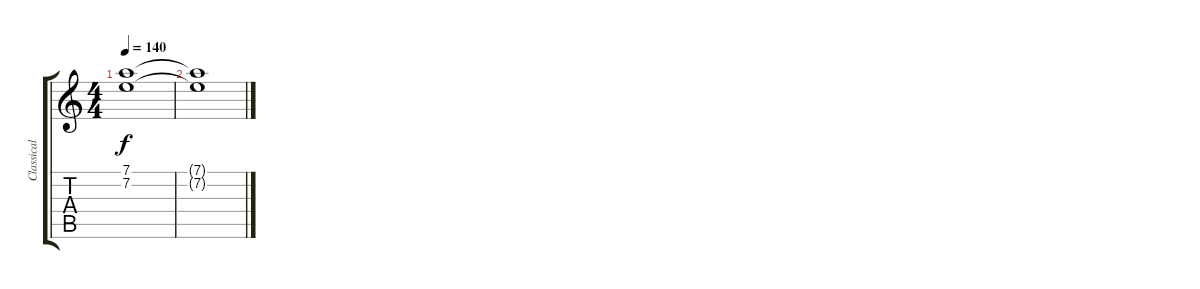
\track ("Classical Guitar III" "Classical ") {instrument acousticguitarnylon}
\staff {score tabs}
\tuning (D4 A3 F3 C3 G2 D2) {hide}
\ts (4 4)
\tempo 140
\clef g2
\ks c
(7.1 7.2).1{dy f} |
(7.1{t} 7.2{t}).1
